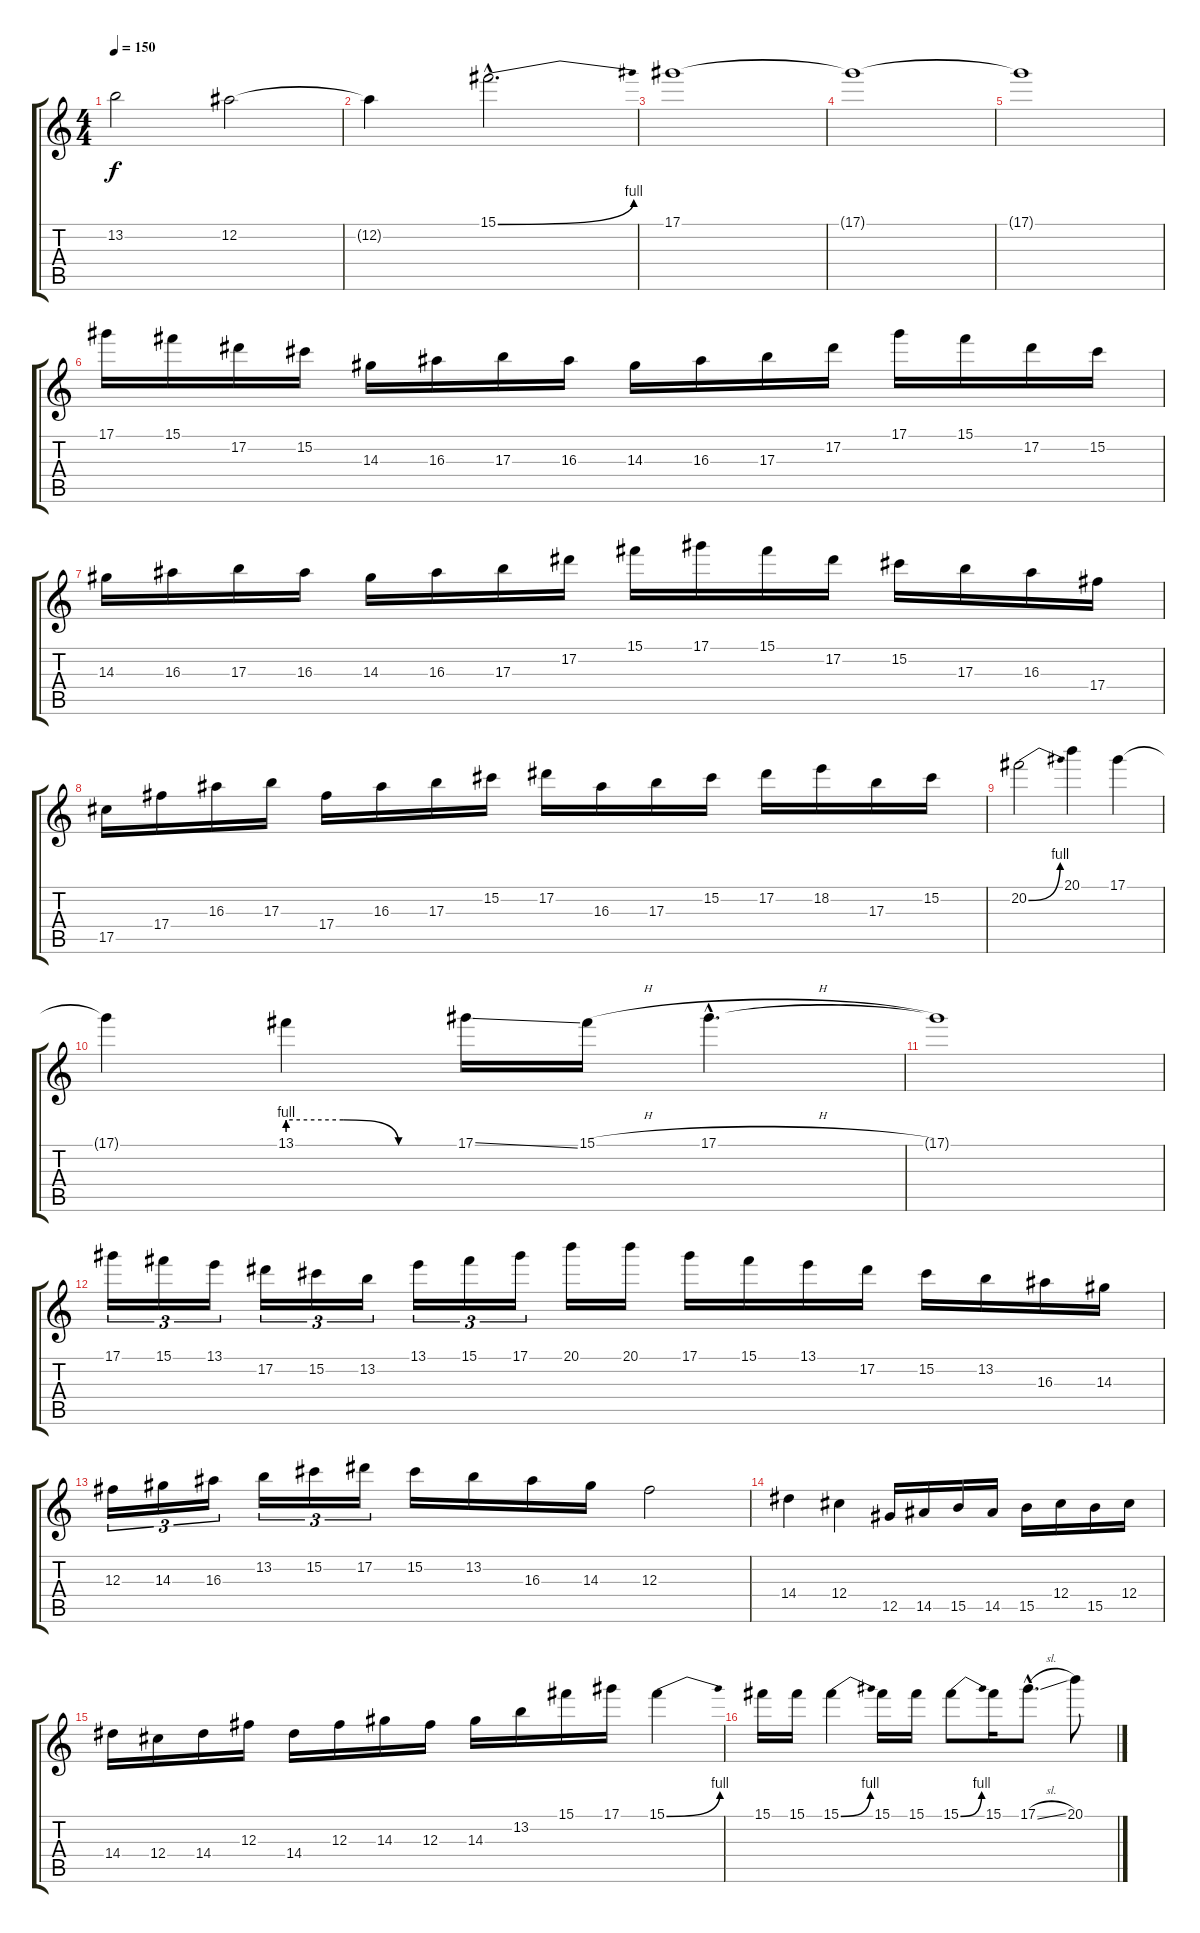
\track "" {instrument distortionguitar}
\staff {score tabs}
\tuning (Eb4 Bb3 Gb3 Db3 Ab2 Eb2) {hide}
\ts (4 4)
\tempo 150
\clef g2
\ks c
13.2{t}.2{dy f} 12.2.2 |
12.2{t}.4 15.1{be (bend 0 0 60 4) hac}.2{d} |
17.1.1{volume 9 instrument distortionguitar} |
17.1{t}.1 |
17.1{t}.1 |
17.1.16{volume 16} 15.1.16 17.2.16 15.2.16 14.3.16 16.3.16 17.3.16 16.3.16 14.3.16 16.3.16 17.3.16 17.2.16 17.1.16 15.1.16 17.2.16 15.2.16 |
14.3.16 16.3.16 17.3.16 16.3.16 14.3.16 16.3.16 17.3.16 17.2.16 15.1.16 17.1.16 15.1.16 17.2.16 15.2.16 17.3.16 16.3.16 17.4.16 |
17.5.16 17.4.16 16.3.16 17.3.16 17.4.16 16.3.16 17.3.16 15.2.16 17.2.16 16.3.16 17.3.16 15.2.16 17.2.16 18.2.16 17.3.16 15.2.16 |
20.2{be (bend 0 0 60 4)}.2 20.1.4 17.1.4 |
17.1{t}.4 13.1{be (custom 0 4 20 4 40 0 60 0)}.4 17.1{ss}.16 15.1{h}.16 17.1{h hac}.4{d} |
17.1{t}.1 |
17.1.16{tu (3 2)} 15.1.16{tu (3 2)} 13.1.16{tu (3 2)} 17.2.16{tu (3 2)} 15.2.16{tu (3 2)} 13.2.16{tu (3 2)} 13.1.16{tu (3 2)} 15.1.16{tu (3 2)} 17.1.16{tu (3 2)} 20.1.16 20.1.16 17.1.16 15.1.16 13.1.16 17.2.16 15.2.16 13.2.16 16.3.16 14.3.16 |
12.3.16{tu (3 2)} 14.3.16{tu (3 2)} 16.3.16{tu (3 2)} 13.2.16{tu (3 2)} 15.2.16{tu (3 2)} 17.2.16{tu (3 2)} 15.2.16 13.2.16 16.3.16 14.3.16 12.3.2 |
14.4.4 12.4.4 12.5.16 14.5.16 15.5.16 14.5.16 15.5.16 12.4.16 15.5.16 12.4.16 |
14.4.16 12.4.16 14.4.16 12.3.16 14.4.16 12.3.16 14.3.16 12.3.16 14.3.16 13.2.16 15.1.16 17.1.16 15.1{be (bend 0 0 60 4)}.4 |
15.1.16 15.1.16 15.1{be (bend 0 0 60 4)}.4 15.1.16 15.1.16 15.1{be (bend 0 0 60 4)}.8 15.1.16 17.1{sl hac}.8{d} 20.1.8
